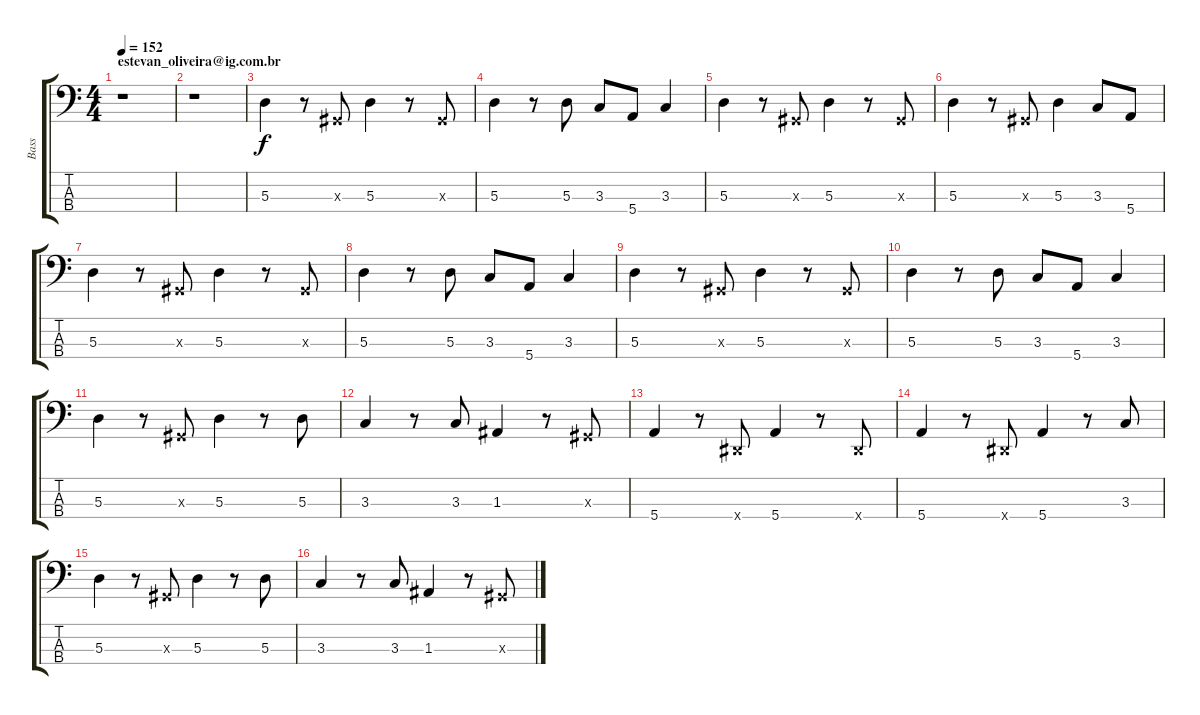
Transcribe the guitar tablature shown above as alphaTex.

\track ("Bass" "Bass") {instrument electricbassfinger}
\staff {score tabs}
\tuning (G2 D2 A1 E1) {hide}
\ts (4 4)
\section ("" "estevan_oliveira@ig.com.br")
\tempo 152
\clef f4
\ks c
r.1{dy f instrument electricbassfinger} |
r.1 |
5.3.4 r.8 -1.3{x}.8 5.3.4 r.8 -1.3{x}.8 |
5.3.4 r.8 5.3.8 3.3.8 5.4.8 3.3.4 |
5.3.4 r.8 -1.3{x}.8 5.3.4 r.8 -1.3{x}.8 |
5.3.4 r.8 -1.3{x}.8 5.3.4 3.3.8 5.4.8 |
5.3.4 r.8 -1.3{x}.8 5.3.4 r.8 -1.3{x}.8 |
5.3.4 r.8 5.3.8 3.3.8 5.4.8 3.3.4 |
5.3.4 r.8 -1.3{x}.8 5.3.4 r.8 -1.3{x}.8 |
5.3.4 r.8 5.3.8 3.3.8 5.4.8 3.3.4 |
5.3.4 r.8 -1.3{x}.8 5.3.4 r.8 5.3.8 |
3.3.4 r.8 3.3.8 1.3.4 r.8 -1.3{x}.8 |
5.4.4 r.8 -1.4{x}.8 5.4.4 r.8 -1.4{x}.8 |
5.4.4 r.8 -1.4{x}.8 5.4.4 r.8 3.3.8 |
5.3.4 r.8 -1.3{x}.8 5.3.4 r.8 5.3.8 |
3.3.4 r.8 3.3.8 1.3.4 r.8 -1.3{x}.8
